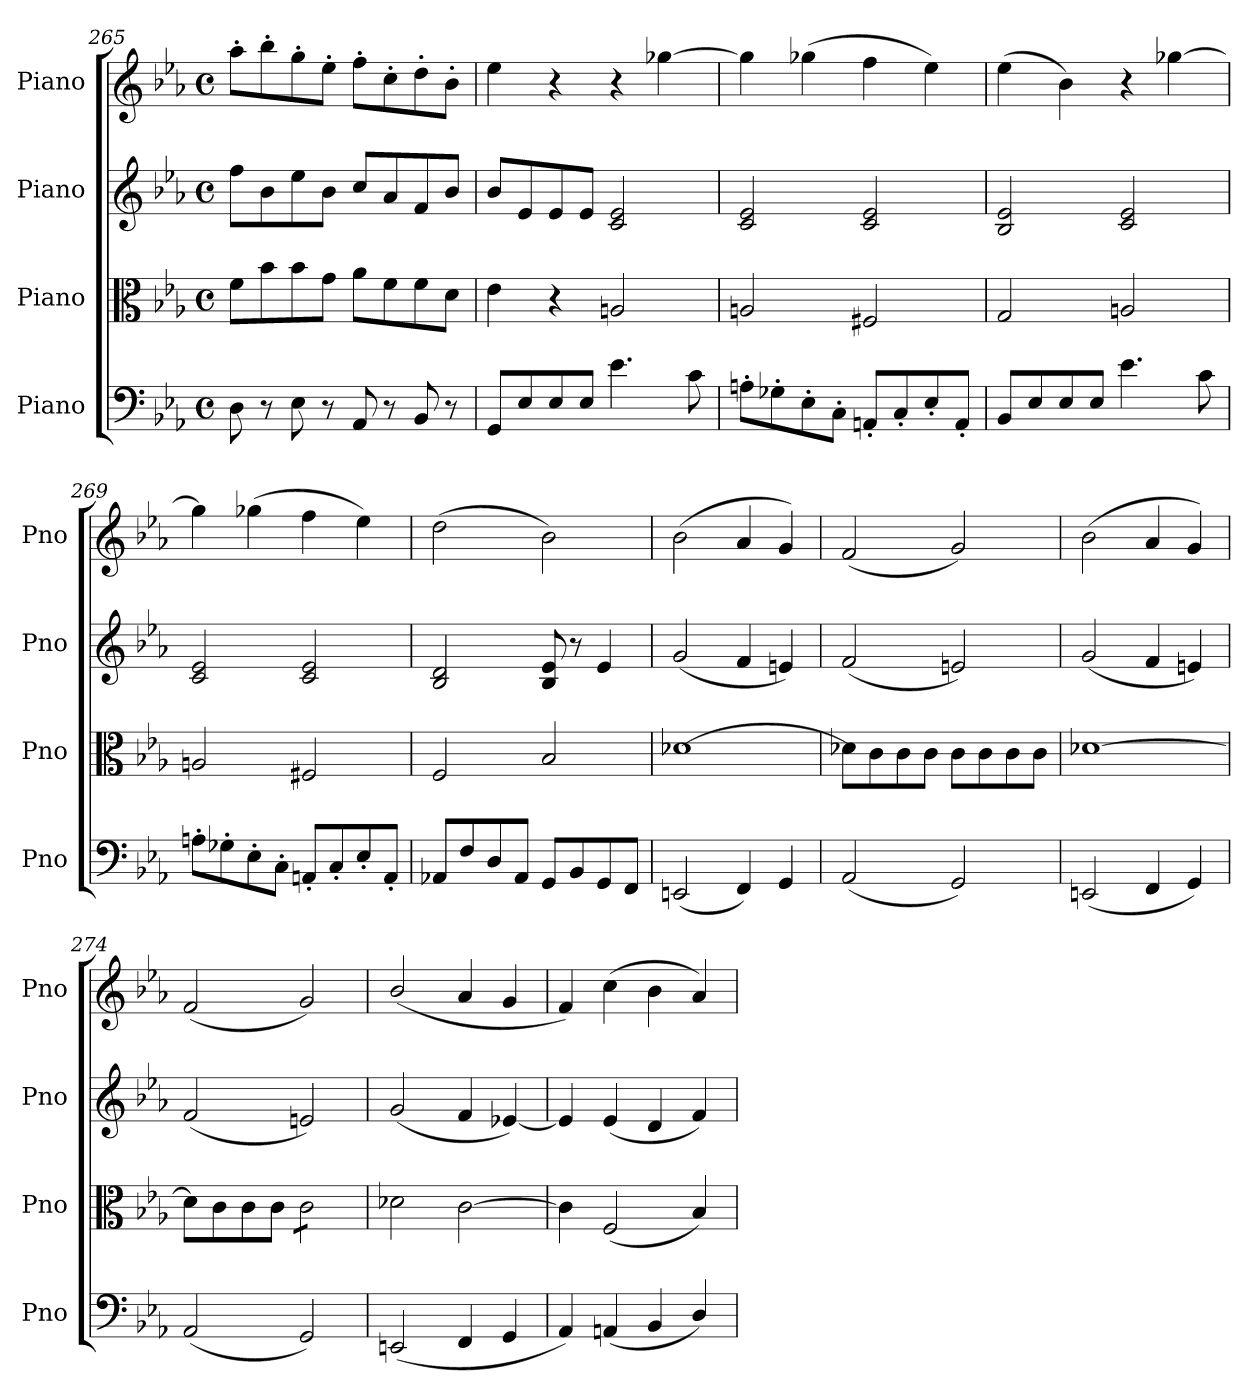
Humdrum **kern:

**kern	**kern	**kern	**kern
*part4	*part3	*part2	*part1
*staff4	*staff3	*staff2	*staff1
*I"Piano	*I"Piano	*I"Piano	*I"Piano
*I'Pno	*I'Pno	*I'Pno	*I'Pno
*clefF4	*clefC3	*clefG2	*clefG2
*k[b-e-a-]	*k[b-e-a-]	*k[b-e-a-]	*k[b-e-a-]
*M4/4	*M4/4	*M4/4	*M4/4
*met(c)	*met(c)	*met(c)	*met(c)
=265	=265	=265	=265
8D\	8f\L	8ff\L	8aa-'\L
8r	8b-\	8b-\	8bb-'\
8E-\	8b-\	8ee-\	8gg'\
8r	8g\J	8b-\J	8ee-'\J
8AA-/	8a-\L	8cc/L	8ff'\L
8r	8f\	8a-/	8cc'\
8BB-/	8f\	8f/	8dd'\
8r	8d\J	8b-/J	8b-'\J
=266	=266	=266	=266
8GG/L	4e-\	8b-/L	4ee-\
8E-/	.	8e-/	.
8E-/	4r	8e-/	4r
8E-/J	.	8e-/J	.
4.e-\	2An/	2c/ 2e-/	4r
.	.	.	[4gg-X\
8c\	.	.	.
=267	=267	=267	=267
8An'\L	2An/	2c/ 2e-/	4gg-\]
8G-X'\	.	.	.
8E-'\	.	.	(4gg-X\
8C'\J	.	.	.
8AAn'/L	2F#X/	2c/ 2e-/	4ff\
8C'/	.	.	.
8E-'/	.	.	4ee-\)
8AA'/J	.	.	.
=268	=268	=268	=268
8BB-/L	2G/	2B-/ 2e-/	(4ee-\
8E-/	.	.	.
8E-/	.	.	4b-\)
8E-/J	.	.	.
4.e-\	2An/	2c/ 2e-/	4r
.	.	.	[4gg-X\
8c\	.	.	.
=269	=269	=269	=269
8An'\L	2An/	2c/ 2e-/	4gg-\]
8G-X'\	.	.	.
8E-'\	.	.	(4gg-X\
8C'\J	.	.	.
8AAn'/L	2F#X/	2c/ 2e-/	4ff\
8C'/	.	.	.
8E-'/	.	.	4ee-\)
8AA'/J	.	.	.
=270	=270	=270	=270
8AA-X/L	2F/	2B-/ 2d/	(2dd\
8F/	.	.	.
8D/	.	.	.
8AA-/J	.	.	.
8GG/L	2B-/	8B-/ 8e-/	2b-\)
8BB-/	.	8r	.
8GG/	.	4e-/	.
8FF/J	.	.	.
=271	=271	=271	=271
(2EEn/	[1d-X	(2g/	(2b-\
4FF/)	.	4f/	4a-/
4GG/	.	4en/)	4g/)
!!LO:LB:g=z
=272	=272	=272	=272
(2AA-/	8d-X\L]	(2f/	(2f/
.	8c\	.	.
.	8c\	.	.
.	8c\J	.	.
2GG/)	8c\L	2en/)	2g/)
.	8c\	.	.
.	8c\	.	.
.	8c\J	.	.
=273	=273	=273	=273
(2EEn/	[1d-X	(2g/	(2b-\
4FF/	.	4f/	4a-/
4GG/)	.	4en/)	4g/)
=274	=274	=274	=274
(2AA-/	8d-\L]	(2f/	(2f/
.	8c\	.	.
.	8c\	.	.
.	8c\J	.	.
*	*tremolo	*	*
2GG/)	8c\L	2en/)	2g/)
.	8c\	.	.
.	8c\	.	.
.	8c\J	.	.
*	*Xtremolo	*	*
=275	=275	=275	=275
(2EEn/	2d-X\	(2g/	(2b-/
4FF/	[2c\	4f/	4a-/
4GG/	.	[4e-X/)	4g/
=276	=276	=276	=276
4AA-/)	4c\]	4e-/]	4f/)
(4AAn/	(2F/	(4e-/	(4cc\
4BB-/	.	4d/	4b-\
4D/)	4B-/)	4f/)	4a-/)
=	=	=	=
*-	*-	*-	*-
